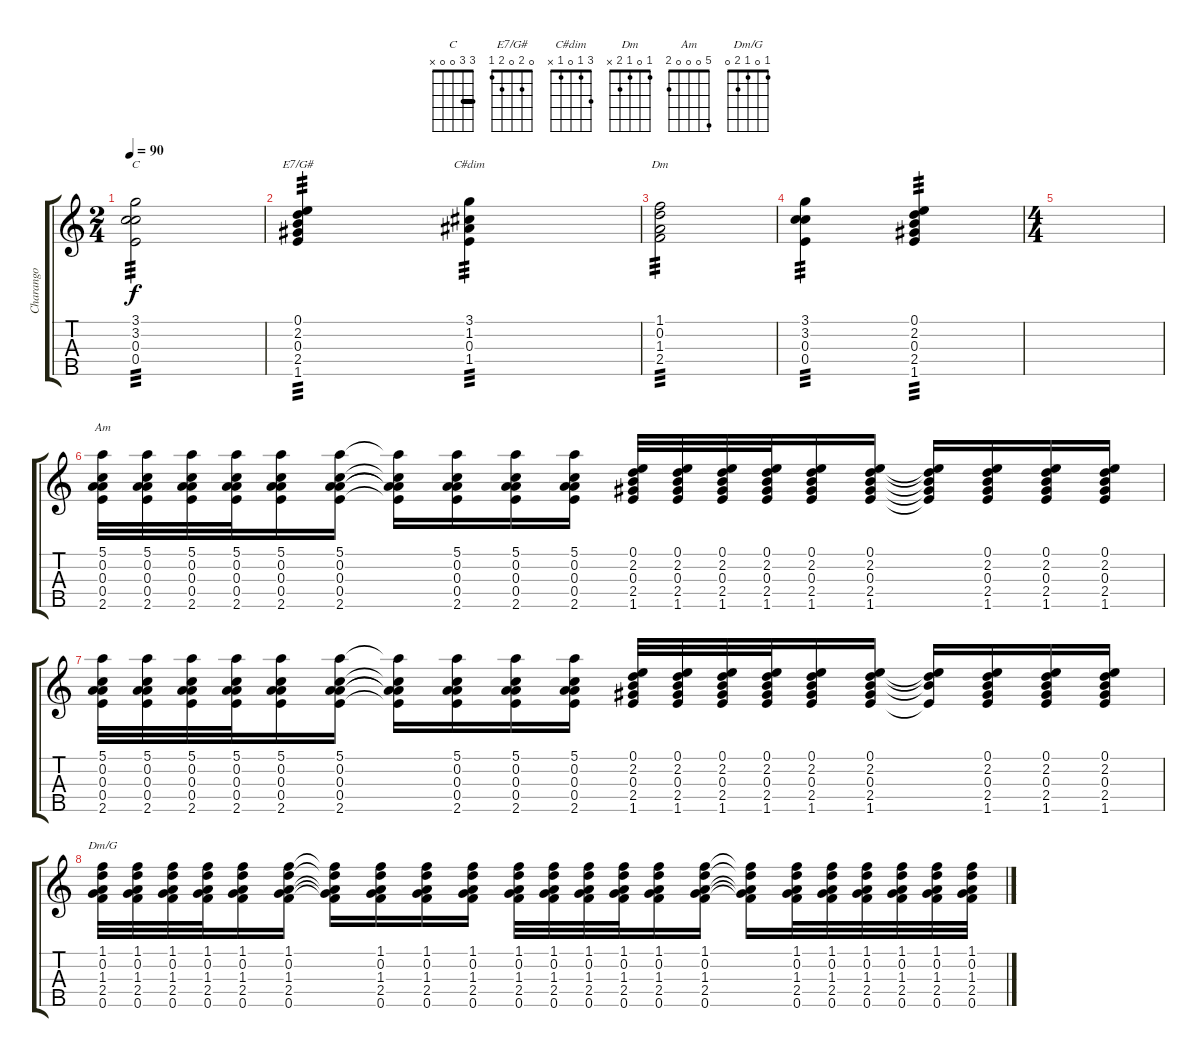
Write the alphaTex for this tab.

\track ("Charango" "Charango") {instrument banjo}
\staff {score tabs}
\tuning (E4 A3 E3 C4 G3) {hide}
\displaytranspose 12
\chord ("C" 3 3 0 0 x) {barre 3}
\chord ("E7/G#" 0 2 0 2 1)
\chord ("C#dim" 3 1 0 1 x)
\chord ("Dm" 1 0 1 2 x)
\chord ("Am" 5 0 0 0 2)
\chord ("Dm/G" 1 0 1 2 0)
\ts (2 4)
\tempo 90
\clef g2
\ks c
(3.1 3.2 0.3 0.4).2{ch "C" tp 3 dy f} |
(0.1 2.2 0.3 2.4 1.5).4{ch "E7/G#" tp 3} (3.1 1.2 0.3 1.4).4{ch "C#dim" tp 3} |
(1.1 0.2 1.3 2.4).2{ch "Dm" tp 3} |
(3.1 3.2 0.3 0.4).4{tp 3} (0.1 2.2 0.3 2.4 1.5).4{tp 3} |
\ts (4 4)
|
(5.1 0.2 0.3 0.4 2.5).32{ch "Am" volume 8} (5.1 0.2 0.3 0.4 2.5).32 (5.1 0.2 0.3 0.4 2.5).32 (5.1 0.2 0.3 0.4 2.5).32 (5.1 0.2 0.3 0.4 2.5).16 (5.1 0.2 0.3 0.4 2.5).16 (5.1{t} 0.2{t} 0.3{t} 0.4{t} 2.5{t}).16 (5.1 0.2 0.3 0.4 2.5).16 (5.1 0.2 0.3 0.4 2.5).16 (5.1 0.2 0.3 0.4 2.5).16 (0.1 2.2 0.3 2.4 1.5).32 (0.1 2.2 0.3 2.4 1.5).32 (0.1 2.2 0.3 2.4 1.5).32 (0.1 2.2 0.3 2.4 1.5).32 (0.1 2.2 0.3 2.4 1.5).16 (0.1 2.2 0.3 2.4 1.5).16 (0.1{t} 2.2{t} 0.3{t} 2.4{t} 1.5{t}).16 (0.1 2.2 0.3 2.4 1.5).16 (0.1 2.2 0.3 2.4 1.5).16 (0.1 2.2 0.3 2.4 1.5).16 |
(5.1 0.2 0.3 0.4 2.5).32 (5.1 0.2 0.3 0.4 2.5).32 (5.1 0.2 0.3 0.4 2.5).32 (5.1 0.2 0.3 0.4 2.5).32 (5.1 0.2 0.3 0.4 2.5).16 (5.1 0.2 0.3 0.4 2.5).16 (5.1{t} 0.2{t} 0.3{t} 0.4{t} 2.5{t}).16 (5.1 0.2 0.3 0.4 2.5).16 (5.1 0.2 0.3 0.4 2.5).16 (5.1 0.2 0.3 0.4 2.5).16 (0.1 2.2 0.3 2.4 1.5).32 (0.1 2.2 0.3 2.4 1.5).32 (0.1 2.2 0.3 2.4 1.5).32 (0.1 2.2 0.3 2.4 1.5).32 (0.1 2.2 0.3 2.4 1.5).16 (0.1 2.2 0.3 2.4 1.5).16 (0.1{t} 2.2{t} 0.3{t} 2.4{t}).16 (0.1 2.2 0.3 2.4 1.5).16 (0.1 2.2 0.3 2.4 1.5).16 (0.1 2.2 0.3 2.4 1.5).16 |
(1.1 0.2 1.3 2.4 0.5).32{ch "Dm/G"} (1.1 0.2 1.3 2.4 0.5).32 (1.1 0.2 1.3 2.4 0.5).32 (1.1 0.2 1.3 2.4 0.5).32 (1.1 0.2 1.3 2.4 0.5).16 (1.1 0.2 1.3 2.4 0.5).16 (1.1{t} 0.2{t} 1.3{t} 2.4{t} 0.5{t}).16 (1.1 0.2 1.3 2.4 0.5).16 (1.1 0.2 1.3 2.4 0.5).16 (1.1 0.2 1.3 2.4 0.5).16 (1.1 0.2 1.3 2.4 0.5).32 (1.1 0.2 1.3 2.4 0.5).32 (1.1 0.2 1.3 2.4 0.5).32 (1.1 0.2 1.3 2.4 0.5).32 (1.1 0.2 1.3 2.4 0.5).16 (1.1 0.2 1.3 2.4 0.5).16 (1.1{t} 0.2{t} 1.3{t} 2.4{t} 0.5{t}).16 (1.1 0.2 1.3 2.4 0.5).32 (1.1 0.2 1.3 2.4 0.5).32 (1.1 0.2 1.3 2.4 0.5).32 (1.1 0.2 1.3 2.4 0.5).32 (1.1 0.2 1.3 2.4 0.5).32 (1.1 0.2 1.3 2.4 0.5).32
